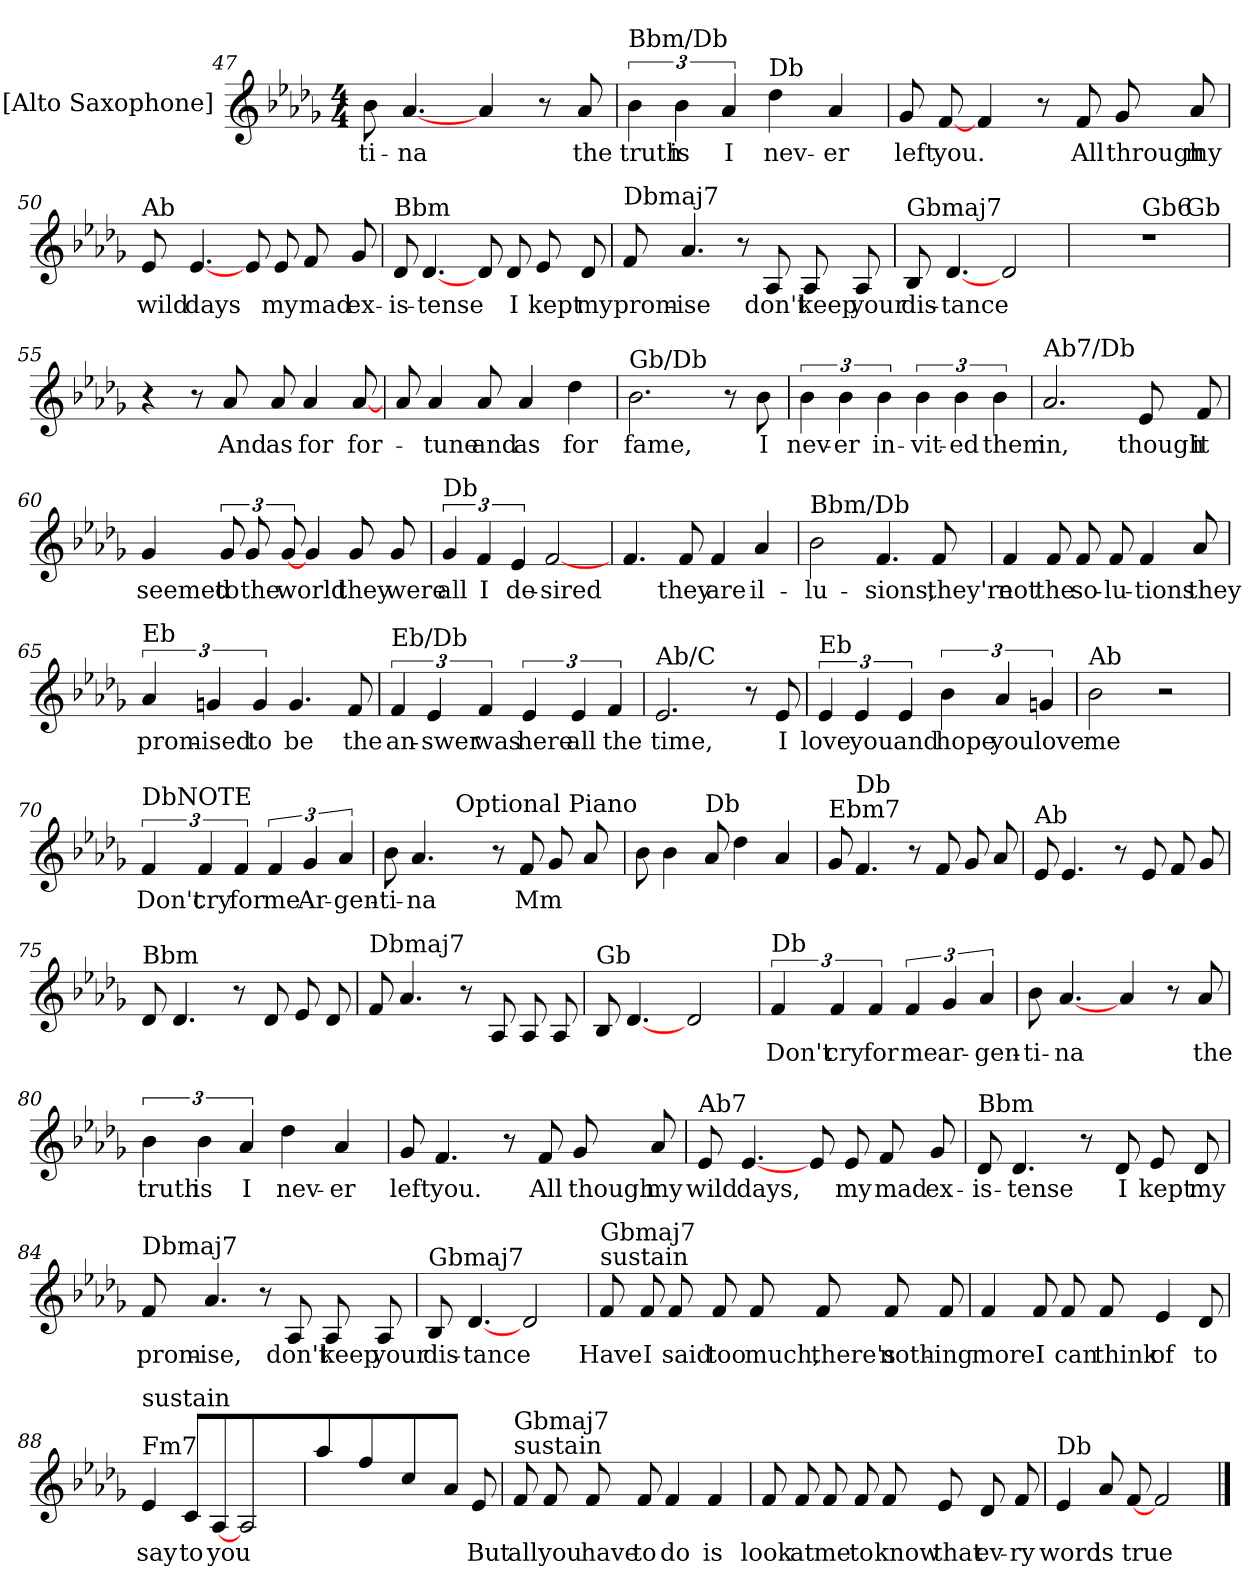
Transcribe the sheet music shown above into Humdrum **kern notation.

**kern	**text
*part1	*part1
*staff1	*staff1
*I"[Alto Saxophone]	*
*clefG2	*
*k[b-e-a-d-g-]	*
*D-:	*
*M4/4	*
=47	=47
8b-L	-ti-
[4.a-	-na
4a-	.
8r	.
8a-	-the
=48	=48
!LO:TX:a:t=Bbm/Db	!
6b-	-truth
6b-	-is
6a-	-I
!LO:TX:a:t=Db	!
4dd-	-nev-
4a-	-er
=49	=49
8g-L	-left
[8f	-you.
4f	.
8r	.
8f	-All
8g-L	-through
8a-	-my
=50	=50
!LO:TX:a:t=Ab	!
8e-L	-wild
[4.e-	-days
8e-L	.
8e-	-my
8f	-mad
8g-	-ex-
=51	=51
!LO:TX:a:t=Bbm	!
8d-L	-is-
[4.d-	-tense
8d-L	.
8d-	-I
8e-	-kept
8d-	-my
=52	=52
!LO:TX:a:t=Dbmaj7	!
8fL	-prom-
4.a-	-ise
8r	.
8A-	-don't
8A-L	-keep
8A-	-your
=53	=53
!LO:TX:a:t=Gbmaj7	!
8B-L	-dis-
[4.d-	-tance
2d-	.
=54	=54
*^	*
*	*^	*
1r	2ryy	2.ryy	.
!	!LO:TX:a:t=Gb6	!	!
.	2ryy	.	.
!	!	!LO:TX:a:t=Gb	!
.	.	4ryy	.
=55	=55	=55	=55
!LO:TX:a:t=Db	!	!	!
*v	*v	*v	*
4r	.
8r	.
8a-	-And
8a-L	-as
4a-	-for
[8a-	-for-
=56	=56
8a-L	.
4a-	-tune
8a-	-and
4a-	-as
4dd-	-for
=57	=57
!LO:TX:a:t=Gb/Db	!
2.b-	-fame,
8r	.
8b-	-I
=58	=58
6b-	-nev-
6b-	-er
6b-	-in-
6b-	-vit-
6b-	-ed
6b-	-them
=59	=59
!LO:TX:a:t=Ab7/Db	!
2.a-	-in,
8e-	-though
8f	-it
=60	=60
4g-	-seemed
12g-L	-to
12g-	-the
[12g-	-world
4g-	.
8g-L	-they
8g-	-were
=61	=61
!LO:TX:a:t=Db	!
6g-	-all
6f	-I
6e-	-de-
[2f	-sired
=62	=62
4.f	.
8f	-they
4f	-are
4a-	-il-
=63	=63
!LO:TX:a:t=Bbm/Db	!
2b-	-lu-
4.f	-sions,
8f	-they're
=64	=64
4f	-not
8fL	-the
8f	-so-
8fL	-lu-
4f	-tions
8a-	-they
=65	=65
!LO:TX:a:t=Eb	!
6a-	-prom-
6g	-ised
6g	-to
4.g	-be
8f	-the
=66	=66
!LO:TX:a:t=Eb/Db	!
6f	-an-
6e-	-swer
6f	-was
6e-	-here
6e-	-all
6f	-the
=67	=67
!LO:TX:a:t=Ab/C	!
2.e-	-time,
8r	.
8e-	-I
=68	=68
!LO:TX:a:t=Eb	!
6e-	-love
6e-	-you
6e-	-and
6b-	-hope
6a-	-you
6g	-love
=69	=69
!LO:TX:a:t=Ab	!
2b-	-me
2r	.
=70	=70
!LO:TX:a:t=DbNOTE	!
6f	-Don't
6f	-cry
6f	-for
6f	-me
6g-	-Ar-
6a-	-gen-
=71	=71
*^	*
8b-L	4ryy	-ti-
4.a-	.	-na
.	32ryy	.
.	128ryy	.
!	!LO:TX:a:t=Optional Piano	!
.	2ryy	.
8r	.	.
8f	.	-Mm
8g-L	.	.
.	8ryy	.
8a-	.	.
.	16ryy	.
.	64.ryy	.
=72	=72	=72
!LO:TX:a:t=Gbmaj7	!	!
*v	*v	*
8b-L	.
4b-	.
!LO:TX:a:t=Db	!
8a-	.
4dd-	.
4a-	.
=73	=73
!LO:TX:a:t=Ebm7	!
8g-L	.
!LO:TX:a:t=Db	!
4.f	.
8r	.
8f	.
8g-L	.
8a-	.
=74	=74
!LO:TX:a:t=Ab	!
8e-L	.
4.e-	.
8r	.
8e-	.
8fL	.
8g-	.
=75	=75
!LO:TX:a:t=Bbm	!
8d-L	.
4.d-	.
8r	.
8d-	.
8e-L	.
8d-	.
=76	=76
!LO:TX:a:t=Dbmaj7	!
8fL	.
4.a-	.
8r	.
8A-	.
8A-L	.
8A-	.
=77	=77
!LO:TX:a:t=Gb	!
8B-L	.
[4.d-	.
2d-	.
=78	=78
!LO:TX:a:t=Db	!
6f	-Don't
6f	-cry
6f	-for
6f	-me
6g-	-ar-
6a-	-gen-
=79	=79
8b-L	-ti-
[4.a-	-na
4a-	.
8r	.
8a-	-the
=80	=80
6b-	-truth
6b-	-is
6a-	-I
4dd-	-nev-
4a-	-er
=81	=81
8g-L	-left
4.f	-you.
8r	.
8f	-All
8g-L	-though
8a-	-my
=82	=82
!LO:TX:a:t=Ab7	!
8e-L	-wild
[4.e-	-days,
8e-L	.
8e-	-my
8f	-mad
8g-	-ex-
=83	=83
!LO:TX:a:t=Bbm	!
8d-L	-is-
4.d-	-tense
8r	.
8d-	-I
8e-L	-kept
8d-	-my
=84	=84
!LO:TX:a:t=Dbmaj7	!
8fL	-prom-
4.a-	-ise,
8r	.
8A-	-don't
8A-L	-keep
8A-	-your
=85	=85
!LO:TX:a:t=Gbmaj7	!
8B-L	-dis-
[4.d-	-tance
2d-	.
=86	=86
!LO:TX:a:t=sustain	!
!LO:TX:a:t=Gbmaj7	!
8fL	-Have
8f	-I
8f	-said
8f	-too
8fL	-much,
8f	-there's
8f	-noth-
8f	-ing
=87	=87
4f	-more
8fL	-I
8f	-can
8fL	-think
4e-	-of
8d-	-to
=88	=88
!LO:TX:a:t=Fm7	!
!LO:TX:a:t=sustain	!
4e-	-say
8cL	-to
[8A-	-you
2A-	.
=89	=89
4aa-	.
4ff	.
4cc	.
8a-J	.
8e-L	-But
=90	=90
!LO:TX:a:t=sustain	!
!LO:TX:a:t=Gbmaj7	!
8fL	-all
8f	-you
8f	-have
8f	-to
4f	-do
4f	-is
=91	=91
8fL	-look
8f	-at
8f	-me
8f	-to
8fL	-know
8e-	-that
8d-	-ev-
8f	-ry
=92	=92
!LO:TX:a:t=Db	!
4e-	-word
8a-L	-is
[8f	-true
2f	.
==	==
*-	*-
